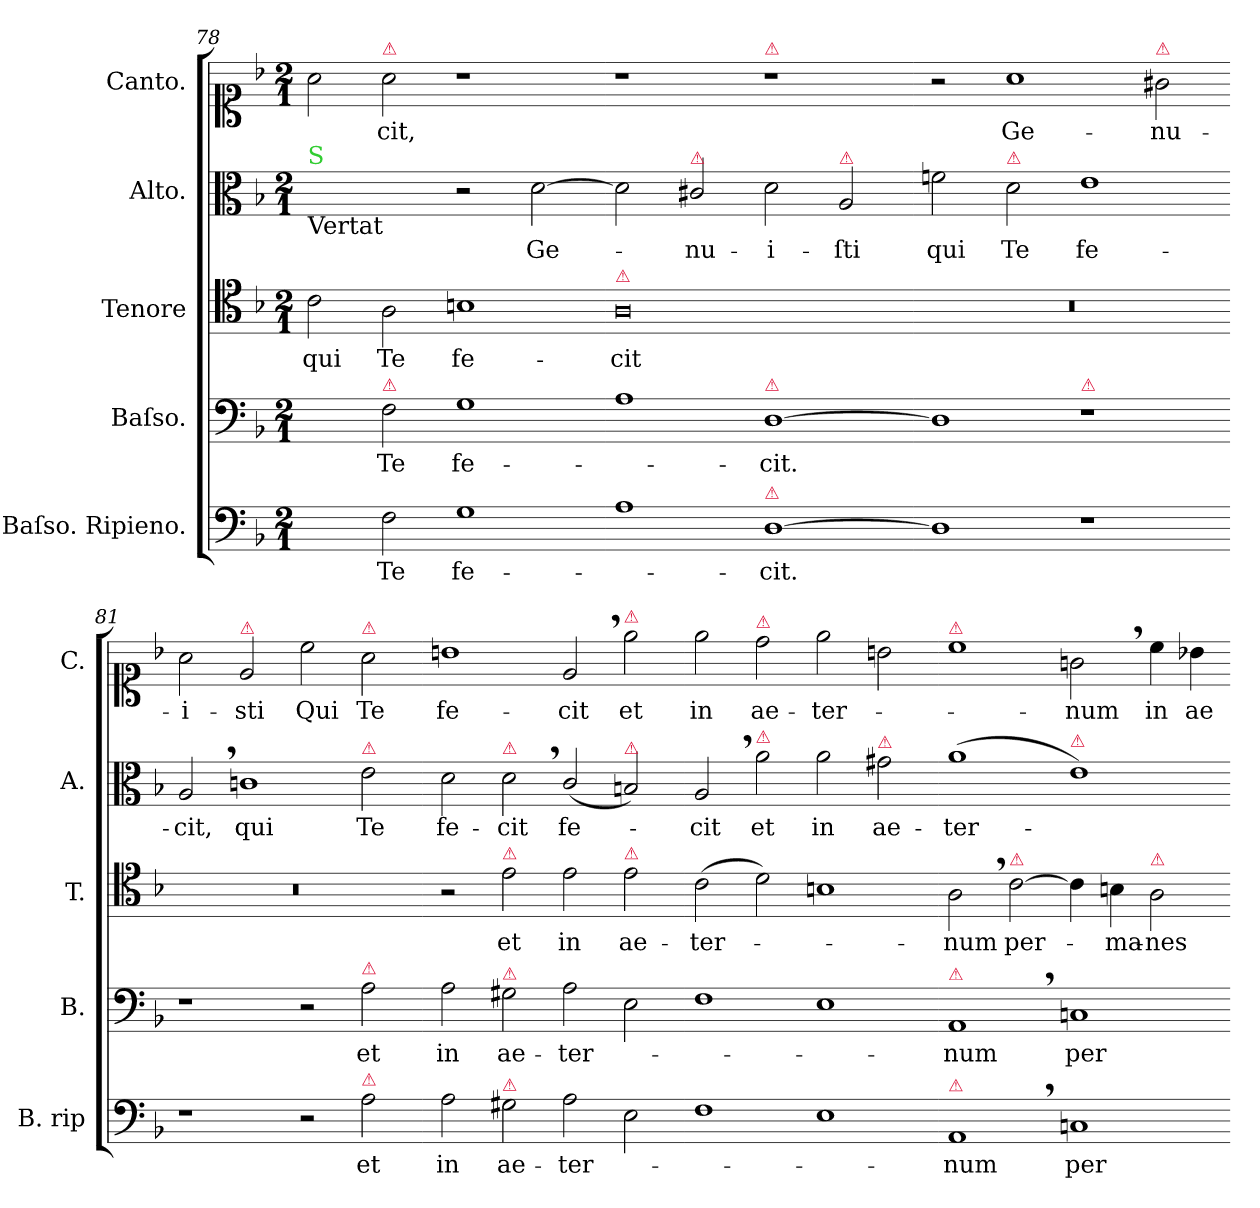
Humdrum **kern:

**kern	**text	**kern	**text	**kern	**text	**kern	**text	**kern	**text
*part5	*part5	*part4	*part4	*part3	*part3	*part2	*part2	*part1	*part1
*staff5	*staff5	*staff4	*staff4	*staff3	*staff3	*staff2	*staff2	*staff1	*staff1
*I"Baſso. Ripieno.	*	*I"Baſso.	*	*I"Tenore	*	*I"Alto.	*	*I"Canto.	*
*I'B. rip	*	*I'B.	*	*I'T.	*	*I'A.	*	*I'C.	*
*clefF4	*	*clefF4	*	*clefC4	*	*clefC3	*	*clefC1	*
*k[b-]	*	*k[b-]	*	*k[b-]	*	*k[b-]	*	*k[b-]	*
*M2/1	*	*M2/1	*	*M2/1	*	*M2/1	*	*M2/1	*
=78	=78	=78	=78	=78	=78	=78	=78	=78	=78
!	!	!	!	!	!	!LO:TX:b:t=Vertat	!	!	!
!	!	!	!	!	!	!LO:TX:a:color=limegreen:t=S	!	!	!
2ryy	.	2ryy	.	2c\	qui	1ryy	.	2a\	.
!	!	!	!	!	!	!	!	!LO:TX:a:color=crimson:t=⚠	!
!	!	!LO:TX:a:color=crimson:t=⚠	!	!	!	!	!	!	!
2F\	Te	2F\	Te	2A\	Te	.	.	2a\	-cit,
1G	fe-	1G	fe-	1Bn	fe-	2r	.	1r	.
.	.	.	.	.	.	[2d\	Ge-	.	.
=79-	=79-	=79-	=79-	=79-	=79-	=79-	=79-	=79-	=79-
!	!	!	!	!LO:TX:a:color=crimson:t=⚠	!	!	!	!	!
1A	.	1A	.	0A	-cit	2d\]	.	1r	.
!	!	!	!	!	!	!LO:TX:a:color=crimson:t=⚠	!	!	!
.	.	.	.	.	.	2c#X/	-nu-	.	.
!	!	!	!	!	!	!	!	!LO:TX:a:color=crimson:t=⚠	!
!	!	!LO:TX:a:color=crimson:t=⚠	!	!	!	!	!	!	!
!LO:TX:a:color=crimson:t=⚠	!	!	!	!	!	!	!	!	!
[1D	-cit.	[1D	-cit.	.	.	2d\	-i-	1r	.
!	!	!	!	!	!	!LO:TX:a:color=crimson:t=⚠	!	!	!
.	.	.	.	.	.	2A/	-ſti	.	.
=80-	=80-	=80-	=80-	=80-	=80-	=80-	=80-	=80-	=80-
1D]	.	1D]	.	0r	.	2fn\	qui	2r	.
!	!	!	!	!	!	!LO:TX:a:color=crimson:t=⚠	!	!	!
.	.	.	.	.	.	2d\	Te	1a	Ge-
!	!	!LO:TX:a:color=crimson:t=⚠	!	!	!	!	!	!	!
1r	.	1r	.	.	.	1e	fe-	.	.
!	!	!	!	!	!	!	!	!LO:TX:a:color=crimson:t=⚠	!
.	.	.	.	.	.	.	.	2g#X\	-nu-
=81-	=81-	=81-	=81-	=81-	=81-	=81-	=81-	=81-	=81-
1r	.	1r	.	0r	.	2A,</	-cit,	2a\	-i-
!	!	!	!	!	!	!	!	!LO:TX:a:color=crimson:t=⚠	!
.	.	.	.	.	.	1cn	qui	2e/	-sti
2r	.	2r	.	.	.	.	.	2cc\	Qui
!	!	!	!	!	!	!	!	!LO:TX:a:color=crimson:t=⚠	!
!	!	!	!	!	!	!LO:TX:a:color=crimson:t=⚠	!	!	!
!	!	!LO:TX:a:color=crimson:t=⚠	!	!	!	!	!	!	!
!LO:TX:a:color=crimson:t=⚠	!	!	!	!	!	!	!	!	!
2A\	et	2A\	et	.	.	2e\	Te	2a\	Te
=82-	=82-	=82-	=82-	=82-	=82-	=82-	=82-	=82-	=82-
2A\	in	2A\	in	2r	.	2d\	fe-	1bn	fe-
!	!	!	!	!	!	!LO:TX:a:color=crimson:t=⚠	!	!	!
!	!	!	!	!LO:TX:a:color=crimson:t=⚠	!	!	!	!	!
!	!	!LO:TX:a:color=crimson:t=⚠	!	!	!	!	!	!	!
!LO:TX:a:color=crimson:t=⚠	!	!	!	!	!	!	!	!	!
2G#X\	ae-	2G#X\	ae-	2e\	et	2d,<\	-cit	.	.
2A\	ter-	2A\	-ter-	2e\	in	(2c/	fe-	2e,</	-cit
!	!	!	!	!	!	!	!	!LO:TX:a:color=crimson:t=⚠	!
!	!	!	!	!	!	!LO:TX:a:color=crimson:t=⚠	!	!	!
!	!	!	!	!LO:TX:a:color=crimson:t=⚠	!	!	!	!	!
2E\	.	2E\	.	2e\	ae-	2Bn/)	.	2ee\	et
=83-	=83-	=83-	=83-	=83-	=83-	=83-	=83-	=83-	=83-
1F	.	1F	.	(2c\	-ter-	2A,</	-cit	2ee\	in
!	!	!	!	!	!	!	!	!LO:TX:a:color=crimson:t=⚠	!
!	!	!	!	!	!	!LO:TX:a:color=crimson:t=⚠	!	!	!
.	.	.	.	2d\)	.	2a\	et	2dd\	ae-
1E	.	1E	.	1Bn	.	2a\	in	2ee\	-ter-
!	!	!	!	!	!	!LO:TX:a:color=crimson:t=⚠	!	!	!
.	.	.	.	.	.	2g#X\	ae-	2bn\	.
=84-	=84-	=84-	=84-	=84-	=84-	=84-	=84-	=84-	=84-
!	!	!	!	!	!	!	!	!LO:TX:a:color=crimson:t=⚠	!
!	!	!LO:TX:a:color=crimson:t=⚠	!	!	!	!	!	!	!
!LO:TX:a:color=crimson:t=⚠	!	!	!	!	!	!	!	!	!
1AA,<	-num	1AA,<	-num	2A,<\	-num	(1a	-ter-	1cc	.
!	!	!	!	!LO:TX:a:color=crimson:t=⚠	!	!	!	!	!
.	.	.	.	[2c\	per-	.	.	.	.
!	!	!	!	!	!	!LO:TX:a:color=crimson:t=⚠	!	!	!
1Cn	per-	1Cn	per-	4c!]	.	1e)	.	2gn,<\	-num
.	.	.	.	4Bn\	-ma-	.	.	.	.
!	!	!	!	!LO:TX:a:color=crimson:t=⚠	!	!	!	!	!
.	.	.	.	2A\	-nes	.	.	4cc\	in
.	.	.	.	.	.	.	.	4b-X\	ae-
=-	=-	=-	=-	=-	=-	=-	=-	=-	=-
*-	*-	*-	*-	*-	*-	*-	*-	*-	*-
